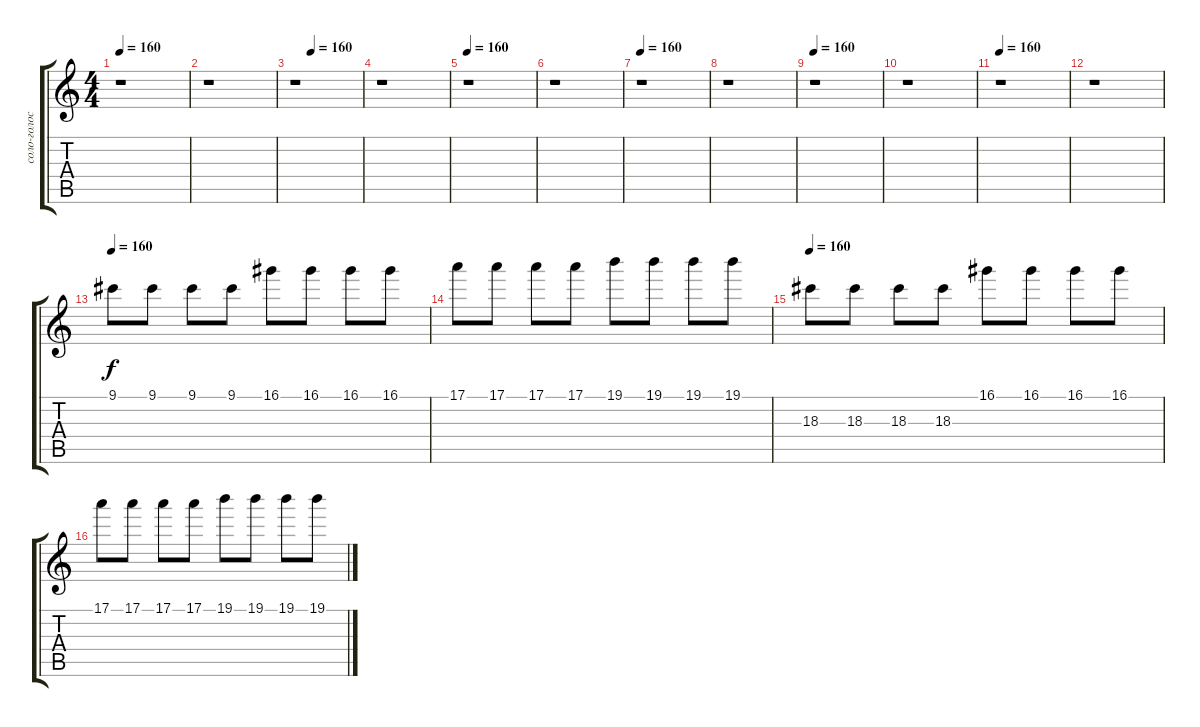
\track ("соло-голос" "соло-голос") {instrument overdrivenguitar}
\staff {score tabs}
\tuning (E4 B3 G3 D3 A2 E2) {hide}
\ts (4 4)
\tempo 160
\clef g2
\ks c
r.1{dy f instrument overdrivenguitar} |
r.1 |
\tempo (160 0.25)
r.1 |
r.1 |
\tempo 160
r.1 |
r.1 |
\tempo 160
r.1 |
r.1 |
\tempo 160
r.1 |
r.1 |
\tempo 160
r.1 |
r.1 |
\tempo 160
9.1.8 9.1.8 9.1.8 9.1.8 16.1.8 16.1.8 16.1.8 16.1.8 |
17.1.8 17.1.8 17.1.8 17.1.8 19.1.8 19.1.8 19.1.8 19.1.8 |
\tempo 160
18.3.8 18.3.8 18.3.8 18.3.8 16.1.8 16.1.8 16.1.8 16.1.8 |
17.1.8 17.1.8 17.1.8 17.1.8 19.1.8 19.1.8 19.1.8 19.1.8
